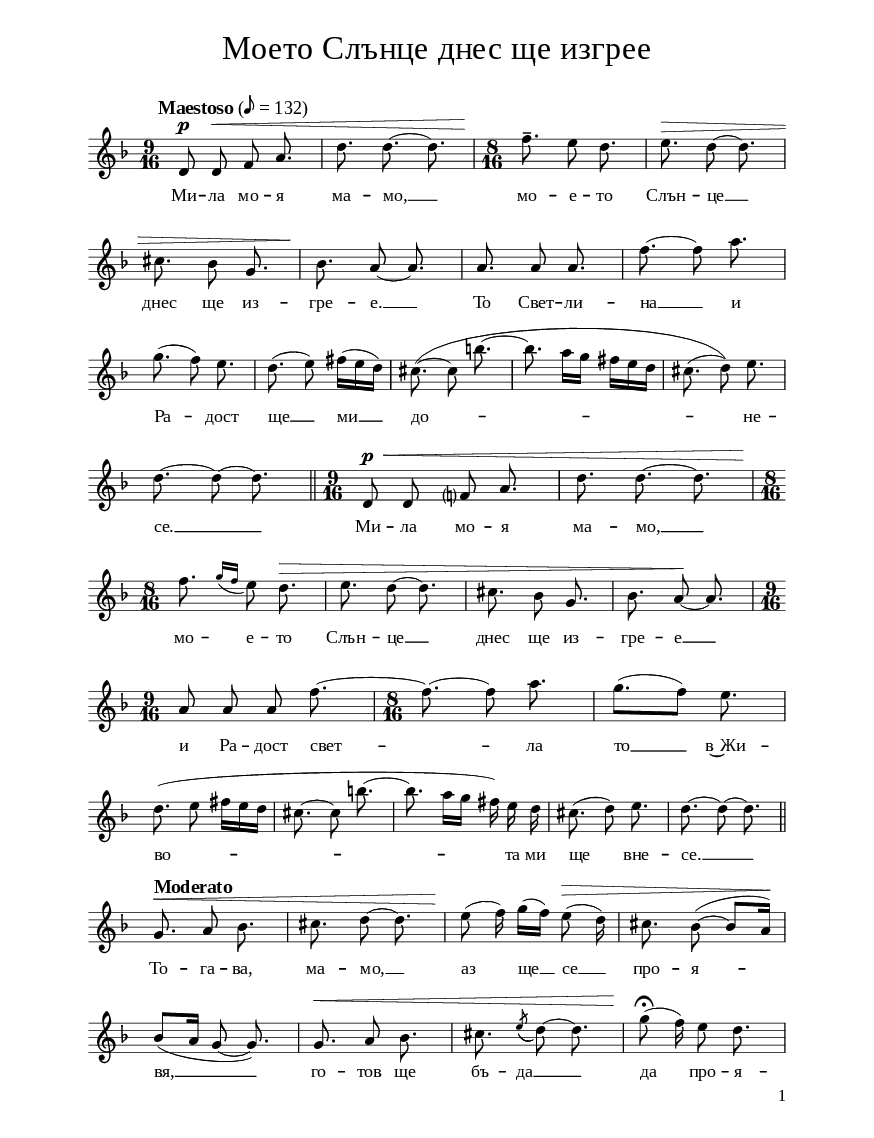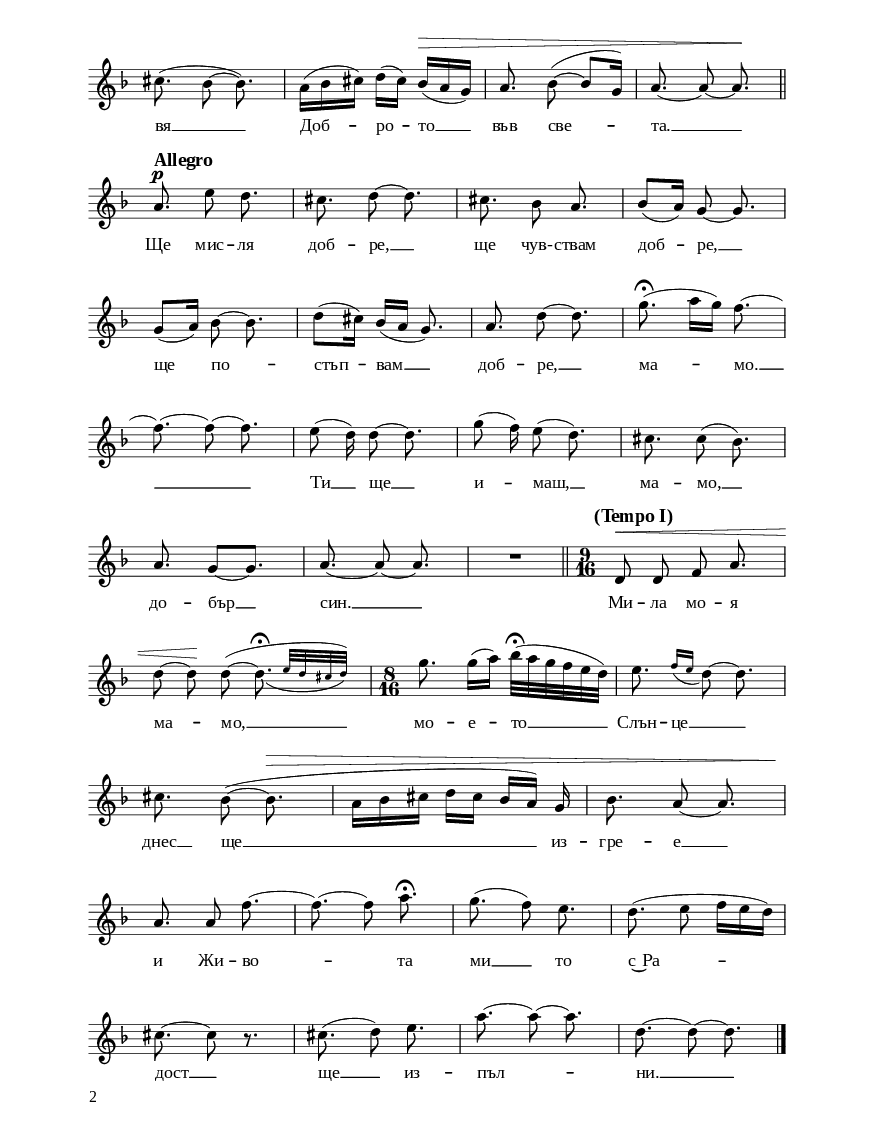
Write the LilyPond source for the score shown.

\version "2.24.2"

% include paper part and global functions
\include "include/globals.ily"

\bookpart {
  \label #'ref212
  \tocItem \markup "Моето Слънце днес ще изгрее"
  \paper {
    print-all-headers = ##t
    print-page-number = ##t
    print-first-page-number = ##t

    % put page numbers on the bottom
    oddHeaderMarkup = \markup ""
    evenHeaderMarkup = \markup ""
    oddFooterMarkup = \markup
    \fill-line {
      ""
      \if \should-print-page-number \fromproperty #'page:page-number-string
    }
    evenFooterMarkup = \markup
    \fill-line {
      \if \should-print-page-number \fromproperty #'page:page-number-string
      ""
    }

    left-margin = 1.5\cm
    right-margin = 1.5\cm
    top-margin = 1.6\cm
    bottom-margin = 1.2\cm
    ragged-bottom = ##t % do not spread the staves to fill the whole vertical space

    % change distance between staves
    system-system-spacing =
    #'((basic-distance . 11.5)
       (minimum-distance . 6)
       (padding . 1)
       (stretchability . 12))
  }
  \score {
    \include "include/score-layout.ily"

    \new Voice \absolute {
      \clef treble
      \key d \minor
      \time 9/16
      \tempoFunc "Maestoso" 8 "132"
      \autoBeamOff

      d'8 ^\p  d'8 ^\<  f'8  a'8. | % 2
      d''8.  d''8. ~  d''8.
      | % 3
      \time 8/16  | % 3
      f''8. -- ^\!  e''8  d''8. | % 4
      e''8. ^\>  d''8 ~  d''8. \break | % 5
      cis''8.  bes'8  g'8. | % 6
      bes'8. ^\!  a'8 ~   a'8. | % 7
      a'8.  a'8  a'8. | % 8
      f''8. ~   f''8  a''8. \break | % 9
      g''8. (   f''8 ) e''8. |
      d''8. (   e''8 )   fis''16 ( [
      e''16  d''16 ) ] | % 11
      cis''8. \=1( ~   cis''8  b''8. ~  | % 12
      b''8.  a''16 [  g''16 ]  fis''16
      [  e''16  d''16 ]  | % 13
      cis''8. (   d''8 ) \=1)   e''8. | \break % 14
      d''8. ~   d''8 ~  d''8. \bar "||"
      \time 9/16  | % 15
      d'8 ^\p ^\<  d'8  f'?8  a'8. | % 16
      d''8.  d''8. ~  d''8.
      \break | % 17
      \time 8/16  | % 17
      f''8. ^\! \acciaccatura {  g''16 [  f''16 ] }
      e''8 d''8. ^\> | % 18
      e''8.  d''8 ~   d''8.  | % 19
      cis''8.  bes'8  g'8. |
      bes'8.  a'8 ~  ^\!  a'8.  \break | % 21
      \time 9/16  | % 21
      a'8  a'8  a'8   f''8. ~  | % 22
      \time 8/16  | % 22
      f''8. ~   f''8   a''8. | % 23
      g''8. ( [  f''8 ) ]  e''8. \break | % 24
      d''8.  \=1( e''8   fis''16 [
      e''16  d''16 ] | % 25
      cis''8. ~   cis''8  b''8. ~  | % 26
      b''8.  a''16   [g''16 ] fis''16 \=1)
      e''16  d''16 | % 27
      cis''8. (   d''8 )  e''8.  | % 28
      d''8. ~   d''8 ~  d''8.  \bar "||"
      \break | % 29
      \tempo "Moderato" g'8.^\<  a'8
      bes'8. |
      cis''8.  d''8 ~   d''8.  | % 31
      e''8 (  ^\!  f''16 )   g''16 (
      [f''16] )  e''8 ( ^\>  d''16 )  | % 32
      cis''8.   bes'8 ( ~   bes'8 [  a'16
      ) ] ^\! \break | % 33
      bes'8 (    [a'16]   g'8 ~  g'8. )  | % 34
      g'8. ^\<  a'8  bes'8. | % 35
      cis''8. \acciaccatura {  e''8 ( }  d''8 )
      ~  d''8. | % 36
      g''8 ( ^\fermata  _\!  f''16 )   e''8
      d''8.  | % 37
      cis''8. (   bes'8 ~  bes'8. )  | % 38
      a'16 ( [  bes'16  cis''16 ) ]
      d''16 ( [  cis''16 ) ]  bes'16 ( [ ^\>  a'16
      g'16 ) ] | % 39
      a'8.  bes'8 ( ~  bes'8 [  g'16 ) ] |

      a'8. ~   a'8 ~  a'8.  ^\! \bar "||"
      \break | % 41

      \tempo "Allegro" a'8. ^\p  e''8
      d''8. | % 42
      cis''8.  d''8 ~   d''8.  | % 43
      cis''8.  bes'8  a'8. | % 44
      bes'8 ( [  a'16 )  ] g'8 ~  g'8.  \break
      | % 45
      g'8 ( [  a'16 )  ] bes'8 ~  bes'8.  | % 46
      d''8 ( [  cis''16 ) ]  bes'16 ( [
      a'16 ] g'8. )  | % 47
      a'8.  d''8 ~   d''8.
      | % 48
      g''8. ( ^\fermata  a''16 [  g''16 )
      ] f''8. ~ \break | % 49
      f''8. ~   f''8 ~  f''8.  |
      e''8 (   d''16 )  d''8 ~  d''8.
      | % 51
      g''8 (  f''16 )  e''8 (  d''8.
      )  | % 52
      cis''8.   cis''8 (  bes'8. )  \break | % 53
      a'8.  g'8 ~ [  g'8. ] | % 54
      a'8. ~   a'8 ~  a'8.  | % 55
      R2 \bar "||"
      \time 9/16  | % 56
      \tempo "(Tempo I)"
      d'8 ^\<  d'8  f'8  a'8. \break | % 57
      d''8 ~ d''8  ^\!  d''8 ~ (  \once \override PhrasingSlur.direction = #down \afterGrace d''8. \fermata   \( { e''32  [d'' cis'' d''\))]}
      | % 58
      \time 8/16  | % 58
      g''8.  g''16 ( [  a''16 ) ]
      bes''32 ( ^\fermata [  a''32  g''32  f''32
      e''32  d''32 ) ] | % 59
      e''8. \acciaccatura {  f''16 [  e''16 ] }
      d''8 ~  d''8. \break |
      cis''8.  bes'8 ( ~   bes'8.  ^\> | % 61
      a'16 [  bes'16  cis''16 ]  d''16
      [  cis''16 ]  bes'16 [  a'16 )  ] g'16
      | % 62
      bes'8.  a'8 ~   a'8. \break | % 63
      a'8. ^\!  a'8  f''8. ~ | % 64
      f''8. ~   f''8  a''8. ^\fermata  | % 65
      g''8. (   f''8 )   e''8. | % 66
      d''8. (   e''8   f''16 [  e''16
      d''16 ) ] \break | % 67
      cis''8. ~   cis''8  r8. | % 68
      cis''8. (   d''8 )   e''8. | % 69
      a''8. ~  a''8 ~  a''8. |

      d''8. ~  d''8 ~  d''8.  \bar "|."
    }

    \addlyrics {
      Ми -- ла мо -- я ма -- мо, __
      мо -- е -- то Слън -- це __ днес
      ще из -- гре -- е. __  То Свет --
      ли -- на __  и Ра -- дост ще __
      ми __ до  -- не -- се. __
      Ми -- ла мо -- я ма -- мо, __
      мо --  "       е" -- то Слън -- це __
      днес ще из -- гре -- е  __ и
      Ра -- дост свет --  ла то __
      в~Жи -- во  --
      та ми ще
      вне -- се. __   То -- га -- ва, ма
      -- мо, __ аз  ще  __ се __  про
      -- я --  вя,  __  го --
      тов ще бъ -- да __ да  про
      -- я -- вя  __ Доб --  ро
      -- то  __  във све --
      та. __ Ще мис -- ля доб --
      ре, __  ще "чув-" -- ствам доб --
      ре, __  ще  по -- стъп --
      вам __   доб -- ре, __  ма --
      мо.  __   Ти __  ще __
      и -- маш, __  ма -- мо, __  до --
      бър __  син. __   Ми -- ла мо --
      я ма  --  мо, __ мо -- е -- то __
      Слън --  це __
      днес __ ще  __
      из -- гре -- е __  и Жи
      -- во --  та ми __  то с~Ра
      --    дост __  ще __  из
      -- пъл --  ни. __
    }

    \header {
      title = \titleFunc "Моето Слънце днес ще изгрее" "Moeto Slănce dnes šte izgree"
    }

    \midi{}

  }


} % bookpart

% Più mosso
%
